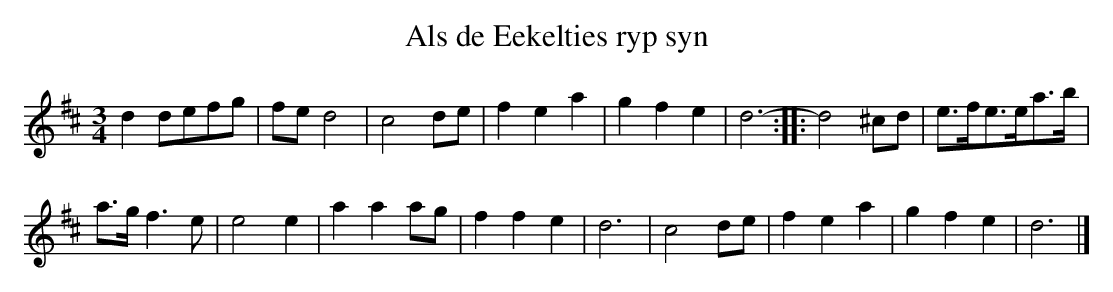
X:1
T:Als de Eekelties ryp syn
M:3/4
K:Dmaj
d2defg|fed4|c4de|f2e2a2|g2f2e2|d6-:||:d4^cd|e>fe>ea>b|
a>gf3e|e4e2|a2a2ag|f2f2e2|d6|c4de|f2e2a2|g2f2e2|d6|]
